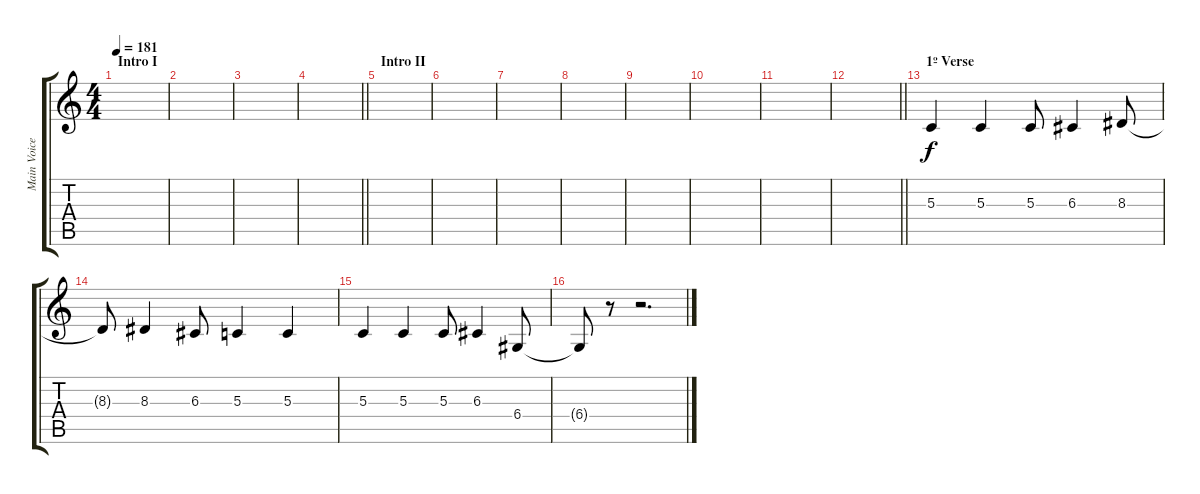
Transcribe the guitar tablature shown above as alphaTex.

\track ("Main Voice" "Main Voice") {instrument lead2sawtooth}
\staff {score tabs}
\tuning (E4 B3 G3 D3 A2 E2) {hide}
\ts (4 4)
\section ("" "Intro I")
\tempo 181
\clef g2
\ks c
|
|
|
\barLineRight lightlight
|
\section ("" "Intro II")
|
|
|
|
|
|
|
\barLineRight lightlight
|
\section ("" "1º Verse")
5.3.4 5.3.4 5.3.8 6.3.4 8.3.8 |
8.3{t}.8 8.3.4 6.3.8 5.3.4 5.3.4 |
5.3.4 5.3.4 5.3.8 6.3.4 6.4.8 |
6.4{t}.8 r.8 r.2{d}
